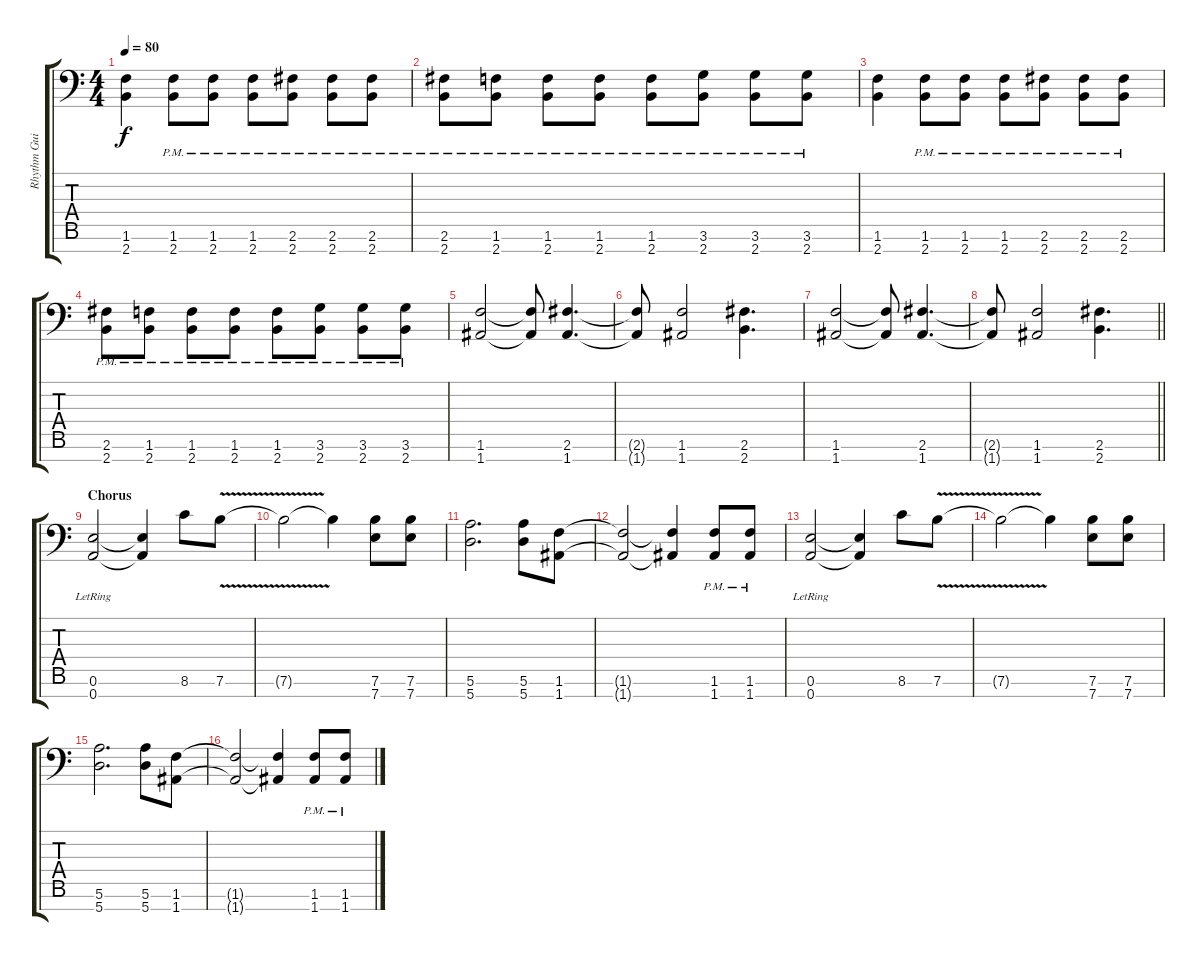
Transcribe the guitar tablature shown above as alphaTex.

\track ("Rhythm Guitar 2" "Rhythm Gui") {instrument overdrivenguitar}
\staff {score tabs}
\tuning (E4 B3 G3 D3 A2 E2 A1) {hide}
\ts (4 4)
\tempo 80
\clef f4
\ks c
(1.6 2.7).4{dy f} (1.6{pm} 2.7{pm}).8 (1.6{pm} 2.7{pm}).8 (1.6{pm} 2.7{pm}).8 (2.6{pm} 2.7{pm}).8 (2.6{pm} 2.7{pm}).8 (2.6{pm} 2.7{pm}).8 |
(2.6{pm} 2.7{pm}).8 (1.6{pm} 2.7{pm}).8 (1.6{pm} 2.7{pm}).8 (1.6{pm} 2.7{pm}).8 (1.6{pm} 2.7{pm}).8 (3.6{pm} 2.7{pm}).8 (3.6{pm} 2.7{pm}).8 (3.6{pm} 2.7{pm}).8 |
(1.6 2.7).4 (1.6{pm} 2.7{pm}).8 (1.6{pm} 2.7{pm}).8 (1.6{pm} 2.7{pm}).8 (2.6{pm} 2.7{pm}).8 (2.6{pm} 2.7{pm}).8 (2.6{pm} 2.7{pm}).8 |
(2.6{pm} 2.7{pm}).8 (1.6{pm} 2.7{pm}).8 (1.6{pm} 2.7{pm}).8 (1.6{pm} 2.7{pm}).8 (1.6{pm} 2.7{pm}).8 (3.6{pm} 2.7{pm}).8 (3.6{pm} 2.7{pm}).8 (3.6{pm} 2.7{pm}).8 |
(1.6 1.7).2 (1.6{t} 1.7{t}).8 (2.6 1.7).4{d} |
(2.6{t} 1.7{t}).8 (1.6 1.7).2 (2.6 2.7).4{d} |
(1.6 1.7).2 (1.6{t} 1.7{t}).8 (2.6 1.7).4{d} |
\barLineRight lightlight
(2.6{t} 1.7{t}).8 (1.6 1.7).2 (2.6 2.7).4{d} |
\section ("" "Chorus")
(0.6 0.7{lr}).2 (0.6{t} 0.7{t}).4 8.6.8 7.6{v}.8 |
7.6{t}.2 7.6{t}.4 (7.6 7.7).8 (7.6 7.7).8 |
(5.6 5.7).2{d} (5.6 5.7).8 (1.6 1.7).8 |
(1.6{t} 1.7{t}).2 (1.6{t} 1.7{t}).4 (1.6{pm} 1.7{pm}).8 (1.6{pm} 1.7{pm}).8 |
(0.6 0.7{lr}).2 (0.6{t} 0.7{t}).4 8.6.8 7.6{v}.8 |
7.6{t}.2 7.6{t}.4 (7.6 7.7).8 (7.6 7.7).8 |
(5.6 5.7).2{d} (5.6 5.7).8 (1.6 1.7).8 |
(1.6{t} 1.7{t}).2 (1.6{t} 1.7{t}).4 (1.6{pm} 1.7{pm}).8 (1.6{pm} 1.7{pm}).8
